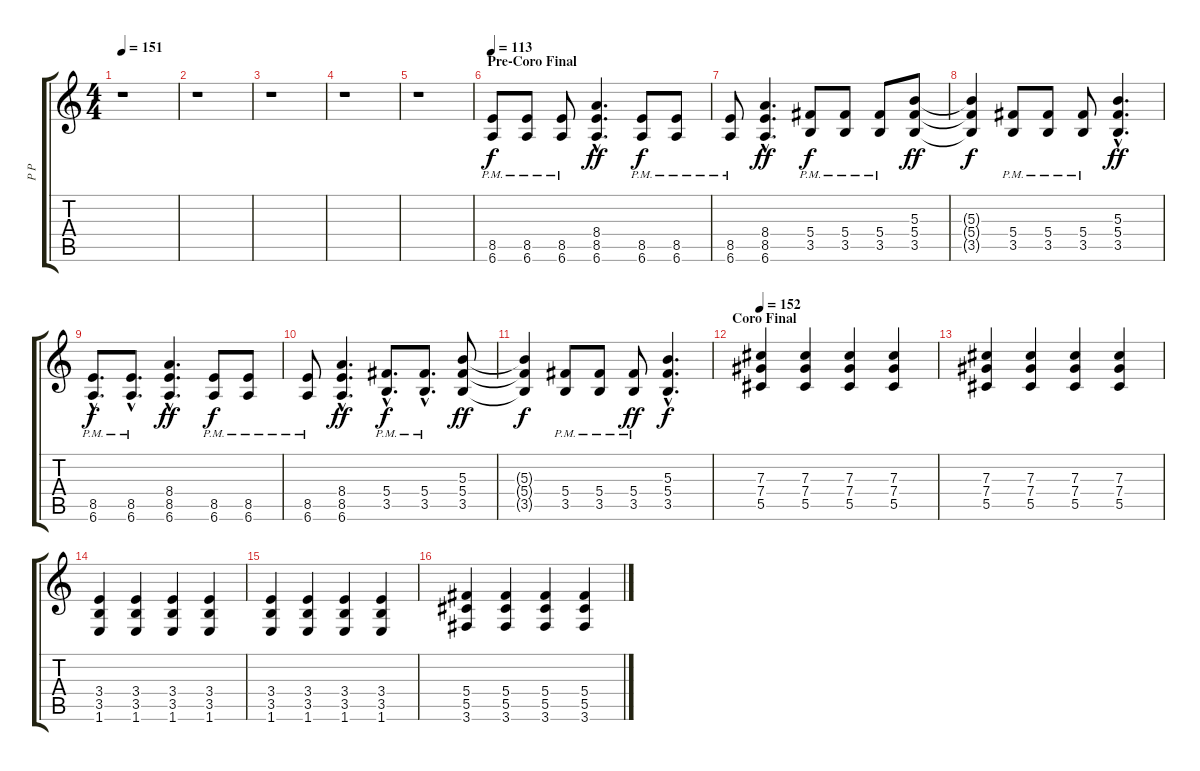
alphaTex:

\track ("P P" "P P") {instrument distortionguitar}
\staff {score tabs}
\tuning (Eb4 Bb3 Gb3 Db3 Ab2 Eb2) {hide}
\ts (4 4)
\tempo 151
\clef g2
\ks c
r.1{dy f} |
r.1 |
r.1 |
r.1 |
r.1 |
\section ("" "Pre-Coro Final")
\tempo 113
(8.5{pm} 6.6{pm}).8{volume 13 instrument distortionguitar} (8.5{pm} 6.6{pm}).8 (8.5{pm} 6.6{pm}).8 (8.4{hac} 8.5{hac} 6.6{hac}).4{d dy ff} (8.5{pm} 6.6{pm}).8{dy f} (8.5{pm} 6.6{pm}).8 |
(8.5{pm} 6.6{pm}).8 (8.4{hac} 8.5{hac} 6.6{hac}).4{d dy ff} (5.4{pm} 3.5{pm}).8{dy f} (5.4{pm} 3.5{pm}).8 (5.4{pm} 3.5{pm}).8 (5.3 5.4 3.5).8{dy ff} |
(5.3{t} 5.4{t} 3.5{t}).4{dy f} (5.4{pm} 3.5{pm}).8 (5.4{pm} 3.5{pm}).8 (5.4{pm} 3.5{pm}).8 (5.3{hac} 5.4{hac} 3.5{hac}).4{d dy ff} |
(8.5{hac pm} 6.6{hac pm}).8{d dy f} (8.5{hac pm} 6.6{hac pm}).8{d} (8.4{hac} 8.5{hac} 6.6{hac}).4{d dy ff} (8.5{pm} 6.6{pm}).8{dy f} (8.5{pm} 6.6{pm}).8 |
(8.5{pm} 6.6{pm}).8 (8.4{hac} 8.5{hac} 6.6{hac}).4{d dy ff} (5.4{hac pm} 3.5{hac pm}).8{d dy f} (5.4{hac pm} 3.5{hac pm}).8{d} (5.3 5.4 3.5).8{dy ff} |
(5.3{t} 5.4{t} 3.5{t}).4{dy f} (5.4{pm} 3.5{pm}).8 (5.4{pm} 3.5{pm}).8 (5.4{pm} 3.5{pm}).8{dy ff} (5.3{hac} 5.4{hac} 3.5{hac}).4{d dy f} |
\section ("" "Coro Final")
\tempo 152
(7.3 7.4 5.5).4{volume 10} (7.3 7.4 5.5).4 (7.3 7.4 5.5).4 (7.3 7.4 5.5).4 |
(7.3 7.4 5.5).4 (7.3 7.4 5.5).4 (7.3 7.4 5.5).4 (7.3 7.4 5.5).4 |
(3.4 3.5 1.6).4 (3.4 3.5 1.6).4 (3.4 3.5 1.6).4 (3.4 3.5 1.6).4 |
(3.4 3.5 1.6).4 (3.4 3.5 1.6).4 (3.4 3.5 1.6).4 (3.4 3.5 1.6).4 |
(5.4 5.5 3.6).4 (5.4 5.5 3.6).4 (5.4 5.5 3.6).4 (5.4 5.5 3.6).4
